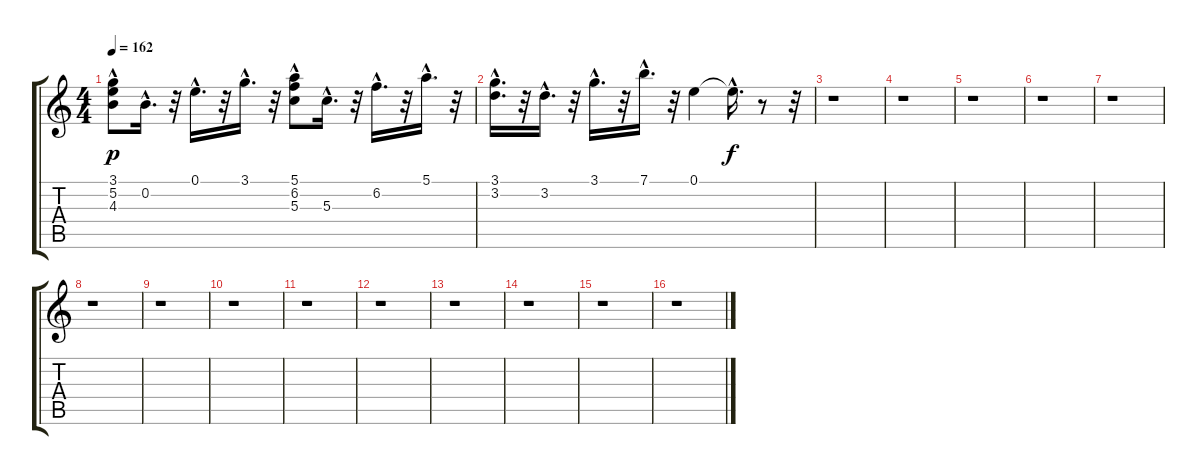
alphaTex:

\track "" {instrument slapbass1}
\staff {score tabs}
\tuning (E4 B3 G3 D3 A2 E2) {hide}
\ts (4 4)
\tempo 162
\clef g2
\ks c
(3.1 5.2{hac} 4.3{hac}).8{dy p} 0.2{hac}.16{d} r.32 0.1{hac}.16{d} r.32 3.1{hac}.16{d} r.32 (5.1 6.2{hac} 5.3{hac}).8 5.3{hac}.16{d} r.32 6.2{hac}.16{d} r.32 5.1{hac}.16{d} r.32 |
(3.1{hac} 3.2{hac}).16{d} r.32 3.2{hac}.16{d} r.32 3.1{hac}.16{d} r.32 7.1{hac}.16{d} r.32 0.1.4 0.1{hac t}.16{d dy f} r.8 r.32 |
r.1 |
r.1 |
r.1 |
r.1 |
r.1 |
r.1 |
r.1 |
r.1 |
r.1 |
r.1 |
r.1 |
r.1 |
r.1 |
r.1
